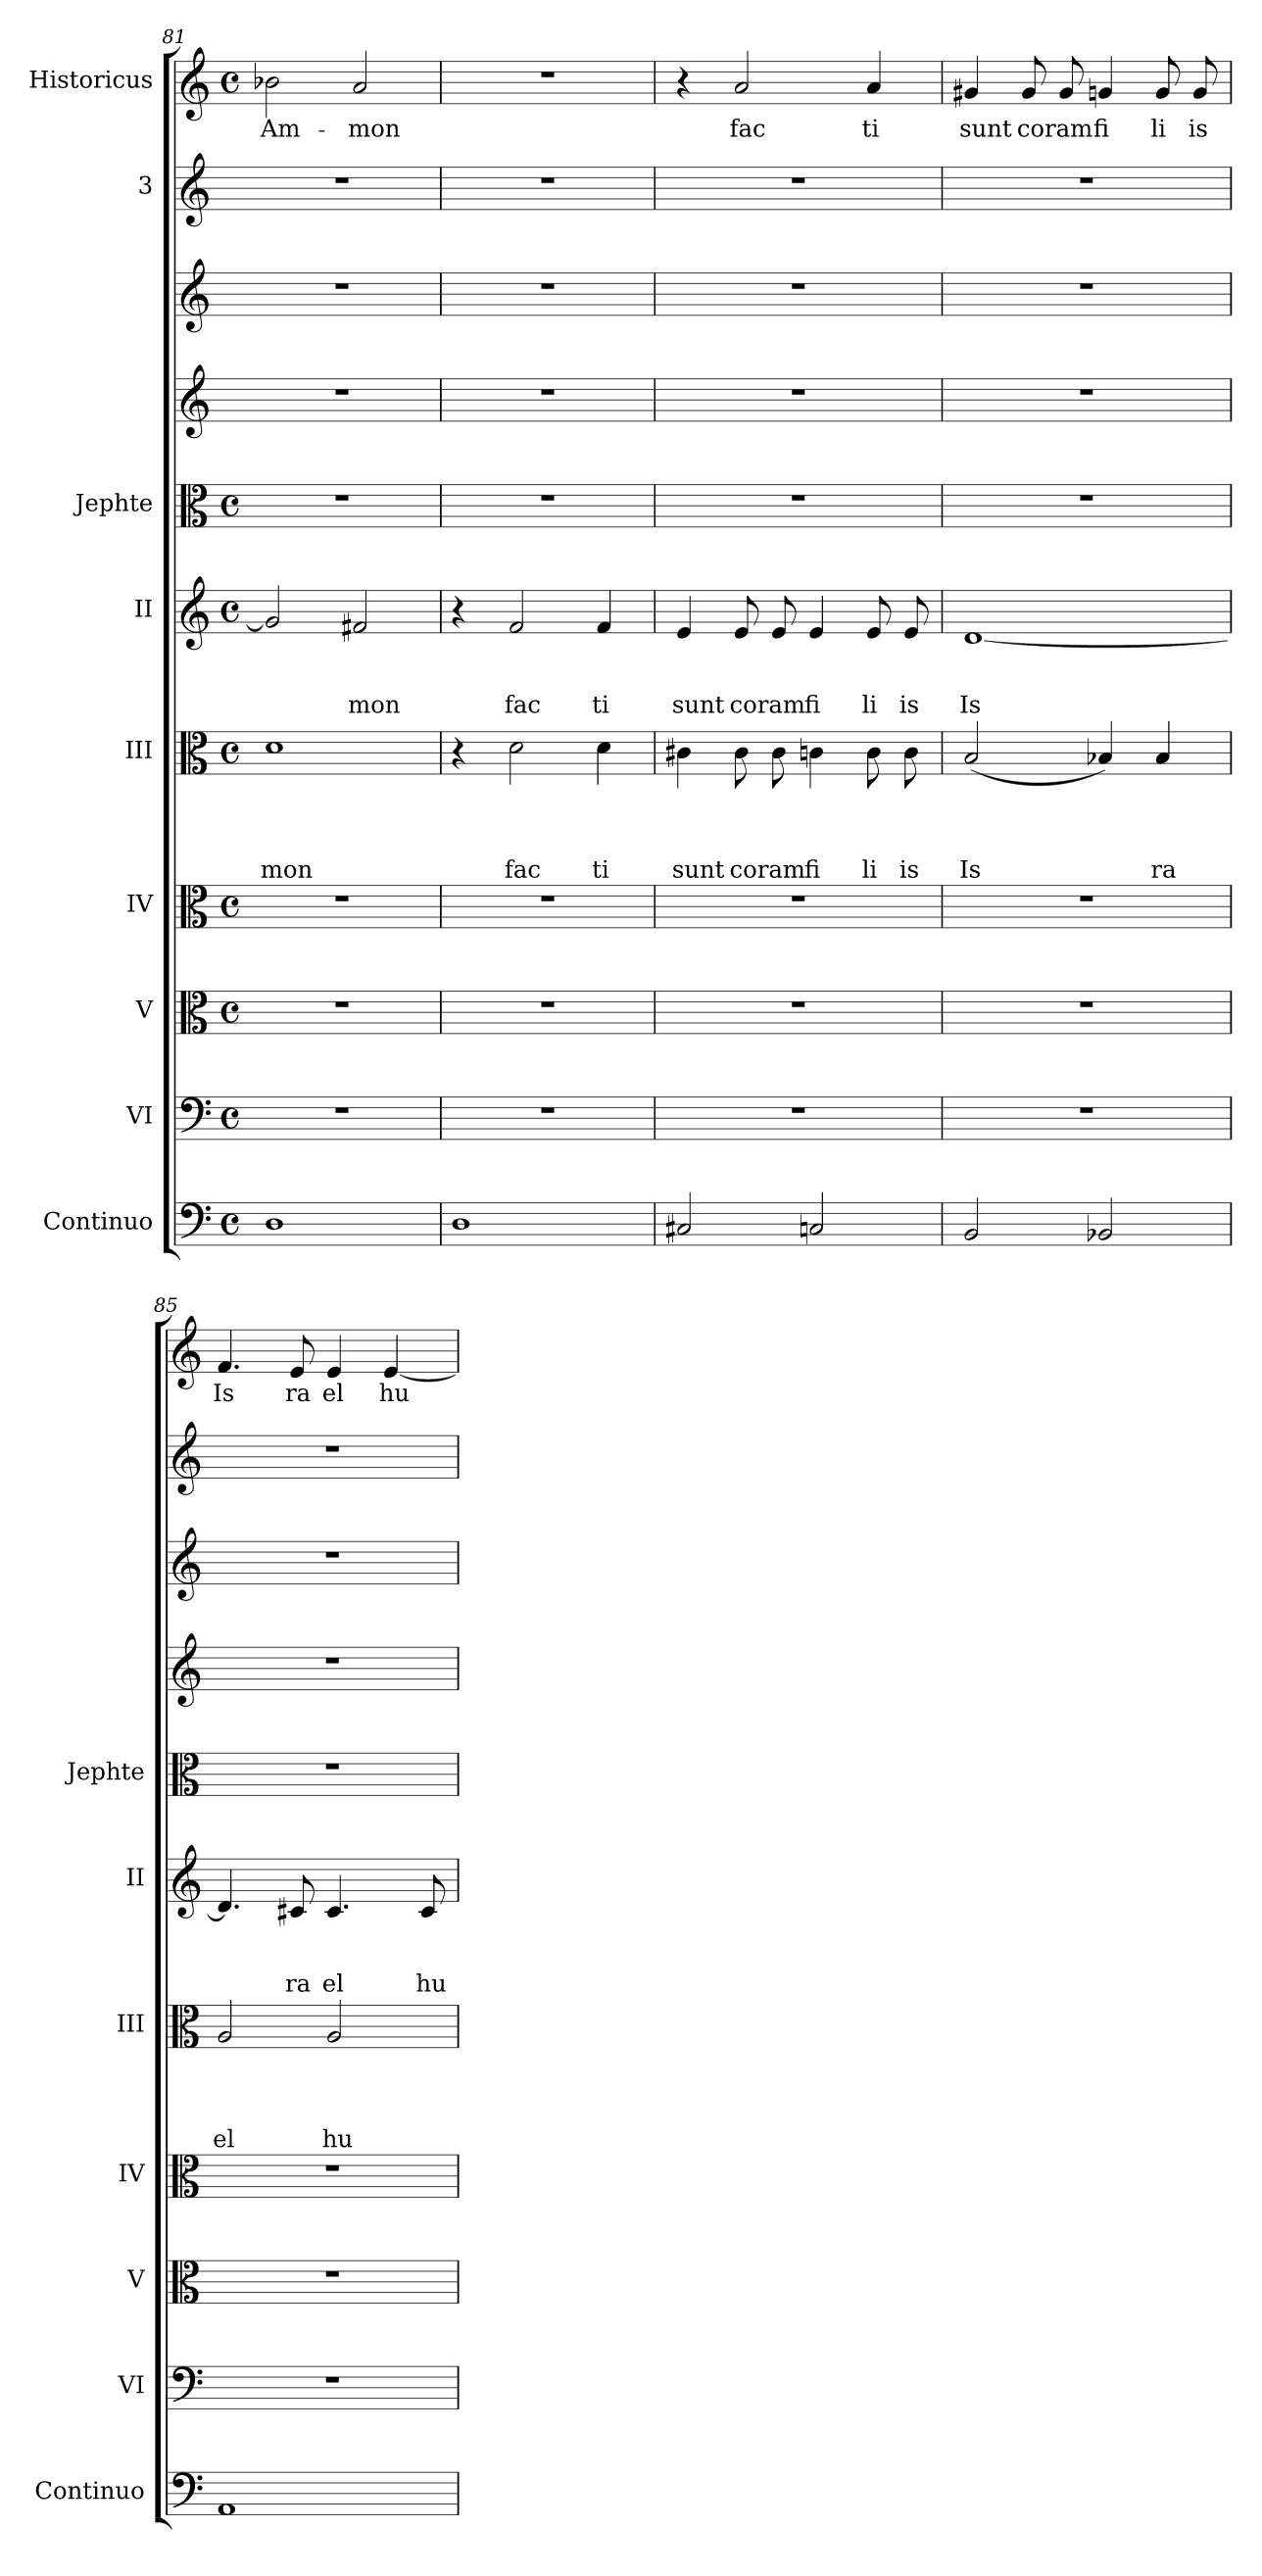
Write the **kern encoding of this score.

**kern	**kern	**kern	**kern	**kern	**text	**text	**text	**text	**kern	**text	**text	**text	**kern	**kern	**kern	**kern	**kern	**text
*part11	*part10	*part9	*part8	*part7	*part7	*part7	*part7	*part7	*part6	*part6	*part6	*part6	*part5	*part4	*part3	*part2	*part1	*part1
*staff11	*staff10	*staff9	*staff8	*staff7	*staff7	*staff7	*staff7	*staff7	*staff6	*staff6	*staff6	*staff6	*staff5	*staff4	*staff3	*staff2	*staff1	*staff1
*I"Continuo	*I"VI	*I"V	*I"IV	*I"III	*	*	*	*	*I"II	*	*	*	*I"Jephte	*	*	*I"3	*I"Historicus	*
*I'Continuo	*I'VI	*I'V	*I'IV	*I'III	*	*	*	*	*I'II	*	*	*	*I'Jephte	*	*	*	*	*
*clefF4	*clefF4	*clefC3	*clefC3	*clefC3	*	*	*	*	*clefG2	*	*	*	*clefC3	*clefG2	*clefG2	*clefG2	*clefG2	*
*k[]	*k[]	*k[]	*k[]	*k[]	*	*	*	*	*k[]	*	*	*	*k[]	*k[]	*k[]	*k[]	*k[]	*
*C:	*C:	*C:	*C:	*C:	*	*	*	*	*C:	*	*	*	*C:	*C:	*C:	*C:	*C:	*
*M4/4	*M4/4	*M4/4	*M4/4	*M4/4	*	*	*	*	*M4/4	*	*	*	*M4/4	*	*	*	*M4/4	*
*met(c)	*met(c)	*met(c)	*met(c)	*met(c)	*	*	*	*	*met(c)	*	*	*	*met(c)	*	*	*	*met(c)	*
=81	=81	=81	=81	=81	=81	=81	=81	=81	=81	=81	=81	=81	=81	=81	=81	=81	=81	=81
!	!	!	!	!	!	!	!	!LO:LY:b	!	!	!	!	!	!	!	!	!	!LO:LY:b
1D	1r	1r	1r	1d	.	.	.	mon	2g/]	.	.	.	1r	1r	1r	1r	2b-X\	Am-
!	!	!	!	!	!	!	!	!	!	!	!	!LO:LY:b	!	!	!	!	!	!LO:LY:b
.	.	.	.	.	.	.	.	.	2f#X/	.	.	mon	.	.	.	.	2a/	-mon
=82	=82	=82	=82	=82	=82	=82	=82	=82	=82	=82	=82	=82	=82	=82	=82	=82	=82	=82
1D	1r	1r	1r	4r	.	.	.	.	4r	.	.	.	1r	1r	1r	1r	1r	.
!	!	!	!	!	!	!	!	!LO:LY:b	!	!	!	!LO:LY:b	!	!	!	!	!	!
.	.	.	.	2d\	.	.	.	fac	2f/	.	.	fac	.	.	.	.	.	.
!	!	!	!	!	!	!	!	!LO:LY:b	!	!	!	!LO:LY:b	!	!	!	!	!	!
.	.	.	.	4d\	.	.	.	ti	4f/	.	.	ti	.	.	.	.	.	.
!!LO:PB:g=z
=83	=83	=83	=83	=83	=83	=83	=83	=83	=83	=83	=83	=83	=83	=83	=83	=83	=83	=83
!	!	!	!	!	!	!	!	!LO:LY:b	!	!	!	!LO:LY:b	!	!	!	!	!	!
2C#X/	1r	1r	1r	4c#X\	.	.	.	sunt	4e/	.	.	sunt	1r	1r	1r	1r	4r	.
!	!	!	!	!	!	!	!	!LO:LY:b	!	!	!	!LO:LY:b	!	!	!	!	!	!LO:LY:b
.	.	.	.	8c#\	.	.	.	coram	8e/	.	.	coram	.	.	.	.	2a/	fac
.	.	.	.	8c#\	.	.	.	.	8e/	.	.	.	.	.	.	.	.	.
!	!	!	!	!	!	!	!	!LO:LY:b	!	!	!	!LO:LY:b	!	!	!	!	!	!
2Cn/	.	.	.	4cn\	.	.	.	fi	4e/	.	.	fi	.	.	.	.	.	.
!	!	!	!	!	!	!	!	!LO:LY:b	!	!	!	!LO:LY:b	!	!	!	!	!	!LO:LY:b
.	.	.	.	8c\	.	.	.	li	8e/	.	.	li	.	.	.	.	4a/	ti
!	!	!	!	!	!	!	!	!LO:LY:b	!	!	!	!LO:LY:b	!	!	!	!	!	!
.	.	.	.	8c\	.	.	.	is	8e/	.	.	is	.	.	.	.	.	.
=84	=84	=84	=84	=84	=84	=84	=84	=84	=84	=84	=84	=84	=84	=84	=84	=84	=84	=84
!	!	!	!	!	!	!	!	!LO:LY:b	!	!	!	!LO:LY:b	!	!	!	!	!	!LO:LY:b
2BB/	1r	1r	1r	(<2B/	.	.	.	Is	[<1d	.	.	Is	1r	1r	1r	1r	4g#X/	sunt
!	!	!	!	!	!	!	!	!	!	!	!	!	!	!	!	!	!	!LO:LY:b
.	.	.	.	.	.	.	.	.	.	.	.	.	.	.	.	.	8g#/	coram
.	.	.	.	.	.	.	.	.	.	.	.	.	.	.	.	.	8g#/	.
!	!	!	!	!	!	!	!	!	!	!	!	!	!	!	!	!	!	!LO:LY:b
2BB-X/	.	.	.	4B-X/)	.	.	.	.	.	.	.	.	.	.	.	.	4gn/	fi
!	!	!	!	!	!	!	!	!LO:LY:b	!	!	!	!	!	!	!	!	!	!LO:LY:b
.	.	.	.	4B-/	.	.	.	ra	.	.	.	.	.	.	.	.	8g/	li
!	!	!	!	!	!	!	!	!	!	!	!	!	!	!	!	!	!	!LO:LY:b
.	.	.	.	.	.	.	.	.	.	.	.	.	.	.	.	.	8g/	is
=85	=85	=85	=85	=85	=85	=85	=85	=85	=85	=85	=85	=85	=85	=85	=85	=85	=85	=85
!	!	!	!	!	!	!	!	!LO:LY:b	!	!	!	!	!	!	!	!	!	!LO:LY:b
1AA	1r	1r	1r	2A/	.	.	.	el	4.d/]	.	.	.	1r	1r	1r	1r	4.f/	Is
!	!	!	!	!	!	!	!	!	!	!	!	!LO:LY:b	!	!	!	!	!	!LO:LY:b
.	.	.	.	.	.	.	.	.	8c#X/	.	.	ra	.	.	.	.	8e/	ra
!	!	!	!	!	!	!	!	!LO:LY:b	!	!	!	!LO:LY:b	!	!	!	!	!	!LO:LY:b
.	.	.	.	2A/	.	.	.	hu	4.c#/	.	.	el	.	.	.	.	4e/	el
!	!	!	!	!	!	!	!	!	!	!	!	!	!	!	!	!	!	!LO:LY:b
.	.	.	.	.	.	.	.	.	.	.	.	.	.	.	.	.	[<4e/	hu
!	!	!	!	!	!	!	!	!	!	!	!	!LO:LY:b	!	!	!	!	!	!
.	.	.	.	.	.	.	.	.	8c#/	.	.	hu	.	.	.	.	.	.
=	=	=	=	=	=	=	=	=	=	=	=	=	=	=	=	=	=	=
*-	*-	*-	*-	*-	*-	*-	*-	*-	*-	*-	*-	*-	*-	*-	*-	*-	*-	*-
